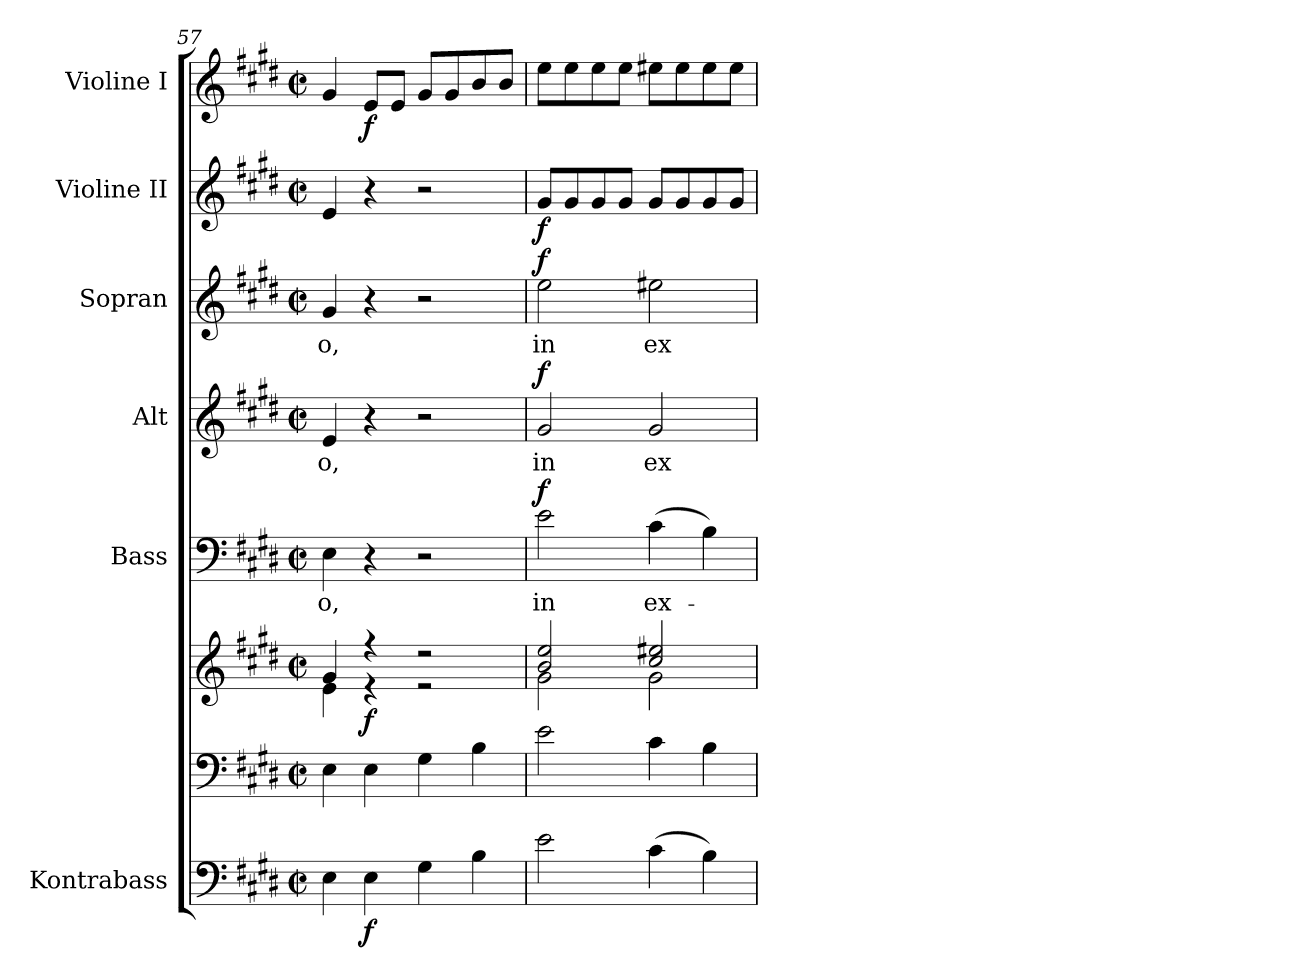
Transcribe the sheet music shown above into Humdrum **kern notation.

**kern	**dynam	**kern	**kern	**dynam	**kern	**text	**dynam	**kern	**text	**dynam	**kern	**text	**dynam	**kern	**dynam	**kern	**dynam
*part7	*part7	*part6	*part6	*part6	*part5	*part5	*part5	*part4	*part4	*part4	*part3	*part3	*part3	*part2	*part2	*part1	*part1
*staff8	*staff8	*staff7	*staff6	*staff6/7	*staff5	*staff5	*staff5	*staff4	*staff4	*staff4	*staff3	*staff3	*staff3	*staff2	*staff2	*staff1	*staff1
*I"Kontrabass	*	*	*	*	*I"Bass	*	*	*I"Alt	*	*	*I"Sopran	*	*	*I"Violine II	*	*I"Violine I	*
*I'Kb.	*	*	*	*	*I'B.	*	*	*I'A.	*	*	*I'S.	*	*	*I'Vl. II	*	*I'Vl. I	*
*clefF4	*	*clefF4	*clefG2	*	*clefF4	*	*	*clefG2	*	*	*clefG2	*	*	*clefG2	*	*clefG2	*
*ITrd7c12	*	*	*	*	*	*	*	*	*	*	*	*	*	*	*	*	*
*k[f#c#g#d#]	*	*k[f#c#g#d#]	*k[f#c#g#d#]	*	*k[f#c#g#d#]	*	*	*k[f#c#g#d#]	*	*	*k[f#c#g#d#]	*	*	*k[f#c#g#d#]	*	*k[f#c#g#d#]	*
*E:	*	*E:	*E:	*	*E:	*	*	*E:	*	*	*E:	*	*	*E:	*	*E:	*
*M2/2	*	*M2/2	*M2/2	*	*M2/2	*	*	*M2/2	*	*	*M2/2	*	*	*M2/2	*	*M2/2	*
*met(c|)	*	*met(c|)	*met(c|)	*	*met(c|)	*	*	*met(c|)	*	*	*met(c|)	*	*	*met(c|)	*	*met(c|)	*
=57	=57	=57	=57	=57	=57	=57	=57	=57	=57	=57	=57	=57	=57	=57	=57	=57	=57
*	*	*	*^	*	*	*	*	*	*	*	*	*	*	*	*	*	*
!	!	!	!	!	!	!	!LO:LY:b	!	!	!LO:LY:b	!	!	!LO:LY:b	!	!	!	!	!
4EE\	.	4E\	4g#/	4e\	.	4E\	-o,	.	4e/	-o,	.	4g#/	-o,	.	4e/	.	4g#/	.
!	!LO:DY:b	!	!	!	!LO:DY:b	!	!	!	!	!	!	!	!	!	!	!	!	!LO:DY:b
4EE\	f	4E\	4r	4r	f	4r	.	.	4r	.	.	4r	.	.	4r	.	8e/L	f
.	.	.	.	.	.	.	.	.	.	.	.	.	.	.	.	.	8e/J	.
4GG#\	.	4G#\	2r	2r	.	2r	.	.	2r	.	.	2r	.	.	2r	.	8g#/L	.
.	.	.	.	.	.	.	.	.	.	.	.	.	.	.	.	.	8g#/	.
4BB\	.	4B\	.	.	.	.	.	.	.	.	.	.	.	.	.	.	8b/	.
.	.	.	.	.	.	.	.	.	.	.	.	.	.	.	.	.	8b/J	.
=58	=58	=58	=58	=58	=58	=58	=58	=58	=58	=58	=58	=58	=58	=58	=58	=58	=58	=58
!	!	!	!	!	!	!	!LO:LY:b	!LO:DY:a	!	!LO:LY:b	!LO:DY:a	!	!LO:LY:b	!LO:DY:a	!	!LO:DY:b	!	!
2E\	.	2e\	2b/ 2ee/	2g#\	.	2e\	in	f	2g#/	in	f	2ee\	in	f	8g#/L	f	8ee\L	.
.	.	.	.	.	.	.	.	.	.	.	.	.	.	.	8g#/	.	8ee\	.
.	.	.	.	.	.	.	.	.	.	.	.	.	.	.	8g#/	.	8ee\	.
.	.	.	.	.	.	.	.	.	.	.	.	.	.	.	8g#/J	.	8ee\J	.
!	!	!	!	!	!	!	!LO:LY:b	!	!	!LO:LY:b	!	!	!LO:LY:b	!	!	!	!	!
(>4C#\	.	4c#\	2cc#/ 2ee#X/	2g#\	.	(>4c#\	ex-	.	2g#/	ex-	.	2ee#X\	ex-	.	8g#/L	.	8ee#X\L	.
.	.	.	.	.	.	.	.	.	.	.	.	.	.	.	8g#/	.	8ee#\	.
4BB\)	.	4B\	.	.	.	4B\)	.	.	.	.	.	.	.	.	8g#/	.	8ee#\	.
.	.	.	.	.	.	.	.	.	.	.	.	.	.	.	8g#/J	.	8ee#\J	.
*	*	*	*v	*v	*	*	*	*	*	*	*	*	*	*	*	*	*	*
=	=	=	=	=	=	=	=	=	=	=	=	=	=	=	=	=	=
*-	*-	*-	*-	*-	*-	*-	*-	*-	*-	*-	*-	*-	*-	*-	*-	*-	*-
